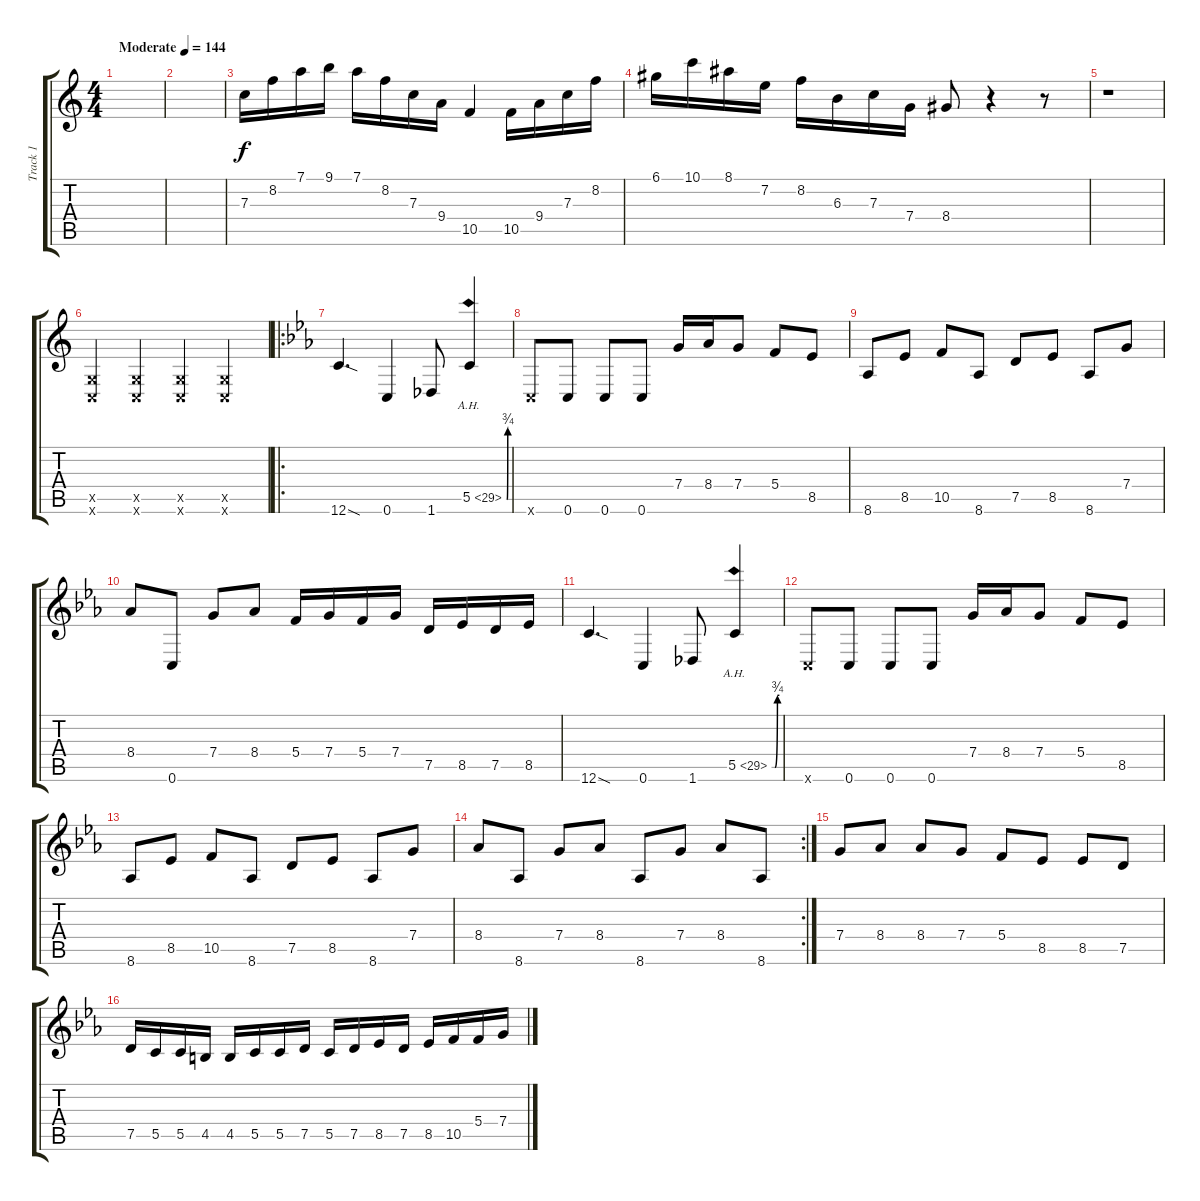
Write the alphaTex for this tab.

\track ("Track 1" "Track 1") {instrument distortionguitar}
\staff {score tabs}
\tuning (D4 A3 F3 C3 G2 C2) {hide}
\ts (4 4)
\tempo (144 "Moderate")
\clef g2
\ks c
|
|
7.3.16 8.2.16 7.1.16 9.1.16 7.1.16 8.2.16 7.3.16 9.4.16 10.5.4 10.5.16 9.4.16 7.3.16 8.2.16 |
6.1.16 10.1.16 8.1.16 7.2.16 8.2.16 6.3.16 7.3.16 7.4.16 8.4.8 r.4 r.8 |
r.1 |
(0.5{x} 0.6{x}).4 (0.5{x} 0.6{x}).4 (0.5{x} 0.6{x}).4 (0.5{x} 0.6{x}).4 |
\ro
\ks cminor
12.6{sod}.4{d} 0.6.4 1.6.8 5.5{be (custom 0 0 23 0 44 3 60 3) ah 24}.4 |
0.6{x}.8 0.6.8 0.6.8 0.6.8 7.4.16 8.4.16 7.4.8 5.4.8 8.5.8 |
8.6.8 8.5.8 10.5.8 8.6.8 7.5.8 8.5.8 8.6.8 7.4.8 |
8.4.8 0.6.8 7.4.8 8.4.8 5.4.16 7.4.16 5.4.16 7.4.16 7.5.16 8.5.16 7.5.16 8.5.16 |
12.6{sod}.4{d} 0.6.4 1.6.8 5.5{be (custom 0 0 23 0 44 3 60 3) ah 24}.4 |
0.6{x}.8 0.6.8 0.6.8 0.6.8 7.4.16 8.4.16 7.4.8 5.4.8 8.5.8 |
8.6.8 8.5.8 10.5.8 8.6.8 7.5.8 8.5.8 8.6.8 7.4.8 |
\rc 2
8.4.8 8.6.8 7.4.8 8.4.8 8.6.8 7.4.8 8.4.8 8.6.8 |
7.4.8 8.4.8 8.4.8 7.4.8 5.4.8 8.5.8 8.5.8 7.5.8 |
7.5.16 5.5.16 5.5.16 4.5.16 4.5.16 5.5.16 5.5.16 7.5.16 5.5.16 7.5.16 8.5.16 7.5.16 8.5.16 10.5.16 5.4.16 7.4.16
